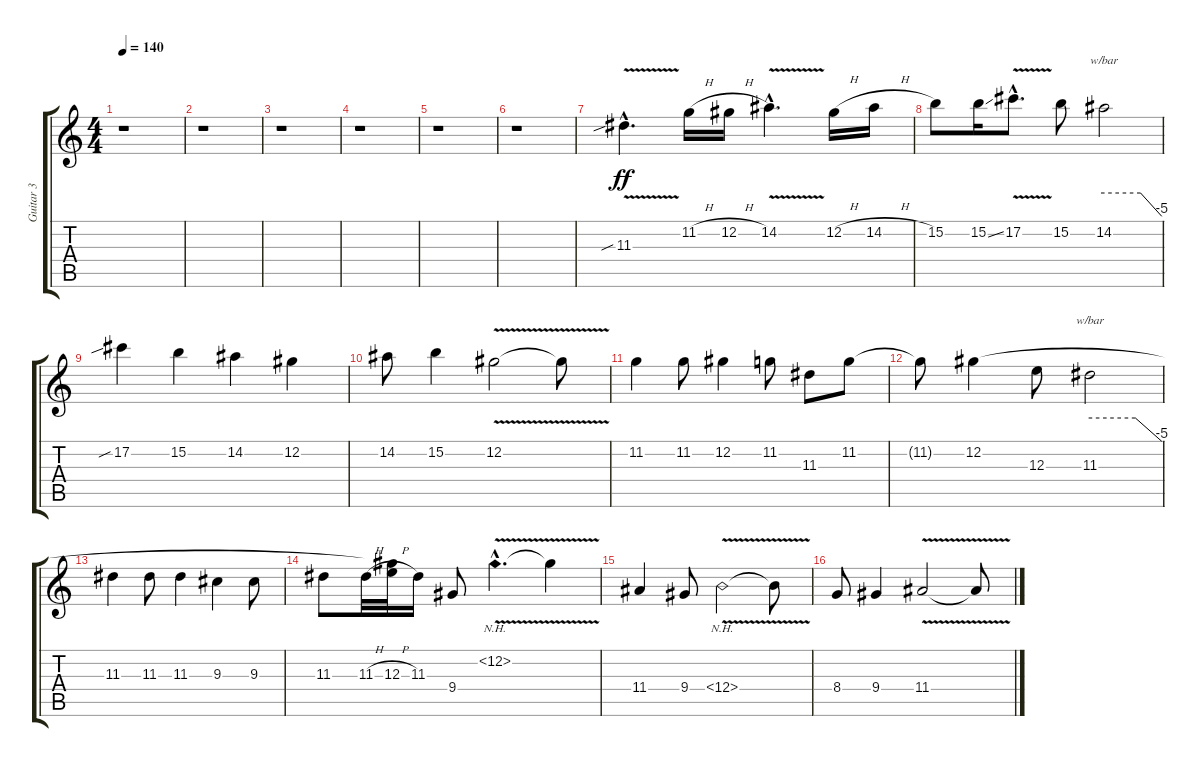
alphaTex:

\track ("Guitar 3" "Guitar 3") {instrument distortionguitar}
\staff {score tabs}
\tuning (Db4 Ab3 E3 B2 Gb2 Db2) {hide}
\ts (4 4)
\tempo 140
\clef g2
\ks c
r.1{dy ff instrument distortionguitar} |
r.1 |
r.1 |
r.1 |
r.1 |
r.1 |
11.3{v sib hac}.4{d} 11.2{h}.16 12.2{h}.16 14.2{v hac}.4{d} 12.2{h}.16 14.2{h}.16 |
15.2.8 15.2{ss}.16 17.2{v hac}.8{d} 15.2.8 14.2.2{tbe (custom default 0 0 38 0 60 -20)} |
17.2{sib}.4 15.2.4 14.2.4 12.2.4 |
14.2.8 15.2.4 12.2{v}.2 12.2{t}.8 |
11.2.4 11.2.8 12.2.4 11.2.8 11.3.8 11.2.8 |
11.2{t}.8 12.2.4 12.3.8 11.3.2{tbe (custom default 0 0 38 0 60 -20)} |
11.3.4 11.3.8 11.3.4 9.3.4 9.3.8 |
11.3.8 11.3{h}.32 (12.2{t} 12.3{h}).32 11.3.16 9.4.8 12.2{nh v hac}.4{d instrument guitarharmonics} 12.2{t}.4 |
11.4.4{instrument distortionguitar} 9.4.8 12.4{nh v}.2{instrument guitarharmonics} 12.4{t}.8 |
8.4.8{instrument distortionguitar} 9.4.4 11.4{v}.2 11.4{t}.8
